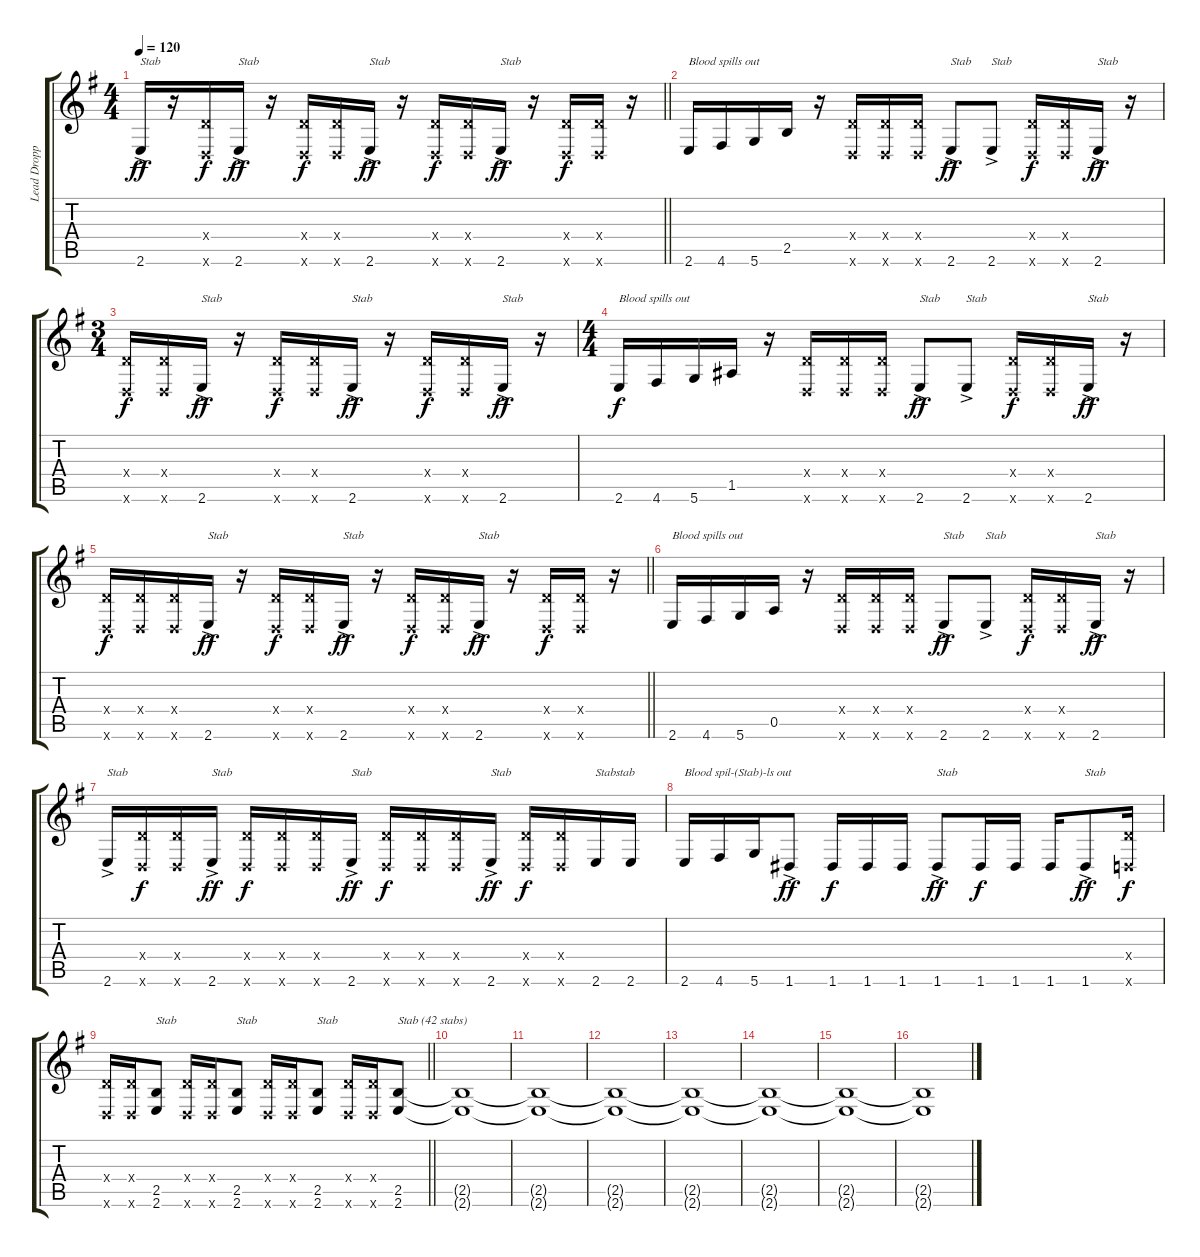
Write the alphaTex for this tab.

\track ("Lead Dropped D " "Lead Dropp") {instrument distortionguitar}
\staff {score tabs}
\tuning (E4 B3 G3 D3 A2 D2) {hide}
\ts (4 4)
\tempo 120
\clef g2
\barLineRight lightlight
\ks eminor
2.6{ac}.16{txt "Stab" dy ff} r.16 (0.4{x} 0.6{x}).16{dy f} 2.6{ac}.16{txt "Stab" dy ff} r.16 (0.4{x} 0.6{x}).16{dy f} (0.4{x} 0.6{x}).16 2.6{ac}.16{txt "Stab" dy ff} r.16 (0.4{x} 0.6{x}).16{dy f} (0.4{x} 0.6{x}).16 2.6{ac}.16{txt "Stab" dy ff} r.16 (0.4{x} 0.6{x}).16{dy f} (0.4{x} 0.6{x}).16 r.16 |
2.6.16{txt "Blood spills out"} 4.6.16 5.6.16 2.5.16 r.16 (0.4{x} 0.6{x}).16 (0.4{x} 0.6{x}).16 (0.4{x} 0.6{x}).16 2.6{ac}.8{txt "Stab" dy ff} 2.6{ac}.8{txt "Stab"} (0.4{x} 0.6{x}).16{dy f} (0.4{x} 0.6{x}).16 2.6{ac}.16{txt "Stab" dy ff} r.16 |
\ts (3 4)
(0.4{x} 0.6{x}).16{dy f} (0.4{x} 0.6{x}).16 2.6{ac}.16{txt "Stab" dy ff} r.16 (0.4{x} 0.6{x}).16{dy f} (0.4{x} 0.6{x}).16 2.6{ac}.16{txt "Stab" dy ff} r.16 (0.4{x} 0.6{x}).16{dy f} (0.4{x} 0.6{x}).16 2.6{ac}.16{txt "Stab" dy ff} r.16 |
\ts (4 4)
2.6.16{txt "Blood spills out" dy f} 4.6.16 5.6.16 1.5.16 r.16 (0.4{x} 0.6{x}).16 (0.4{x} 0.6{x}).16 (0.4{x} 0.6{x}).16 2.6{ac}.8{txt "Stab" dy ff} 2.6{ac}.8{txt "Stab"} (0.4{x} 0.6{x}).16{dy f} (0.4{x} 0.6{x}).16 2.6{ac}.16{txt "Stab" dy ff} r.16 |
\barLineRight lightlight
(0.4{x} 0.6{x}).16{dy f} (0.4{x} 0.6{x}).16 (0.4{x} 0.6{x}).16 2.6{ac}.16{txt "Stab" dy ff} r.16 (0.4{x} 0.6{x}).16{dy f} (0.4{x} 0.6{x}).16 2.6{ac}.16{txt "Stab" dy ff} r.16 (0.4{x} 0.6{x}).16{dy f} (0.4{x} 0.6{x}).16 2.6{ac}.16{txt "Stab" dy ff} r.16 (0.4{x} 0.6{x}).16{dy f} (0.4{x} 0.6{x}).16 r.16 |
2.6.16{txt "Blood spills out"} 4.6.16 5.6.16 0.5.16 r.16 (0.4{x} 0.6{x}).16 (0.4{x} 0.6{x}).16 (0.4{x} 0.6{x}).16 2.6{ac}.8{txt "Stab" dy ff} 2.6{ac}.8{txt "Stab"} (0.4{x} 0.6{x}).16{dy f} (0.4{x} 0.6{x}).16 2.6{ac}.16{txt "Stab" dy ff} r.16 |
2.6{ac}.16{txt "Stab"} (0.4{x} 0.6{x}).16{dy f} (0.4{x} 0.6{x}).16 2.6{ac}.16{txt "Stab" dy ff} (0.4{x} 0.6{x}).16{dy f} (0.4{x} 0.6{x}).16 (0.4{x} 0.6{x}).16 2.6{ac}.16{txt "Stab" dy ff} (0.4{x} 0.6{x}).16{dy f} (0.4{x} 0.6{x}).16 (0.4{x} 0.6{x}).16 2.6{ac}.16{txt "Stab" dy ff} (0.4{x} 0.6{x}).16{dy f} (0.4{x} 0.6{x}).16 2.6.16{txt "Stabstab"} 2.6.16 |
2.6.16{txt "Blood spil-(Stab)-ls out"} 4.6.16 5.6.16 1.6{ac}.8{dy ff} 1.6.16{dy f} 1.6.16 1.6.16 1.6{ac}.8{txt "Stab" dy ff} 1.6.16{dy f} 1.6.16 1.6.16 1.6{ac}.8{txt "Stab" dy ff} (0.4{x} 0.6{x}).16{dy f} |
\barLineRight lightlight
(0.4{x} 0.6{x}).16 (0.4{x} 0.6{x}).16 (2.5 2.6).8{txt "Stab"} (0.4{x} 0.6{x}).16 (0.4{x} 0.6{x}).16 (2.5 2.6).8{txt "Stab"} (0.4{x} 0.6{x}).16 (0.4{x} 0.6{x}).16 (2.5 2.6).8{txt "Stab"} (0.4{x} 0.6{x}).16 (0.4{x} 0.6{x}).16 (2.5 2.6).8{txt "Stab (42 stabs)"} |
\section ("" "")
(2.5{t} 2.6{t}).1 |
(2.5{t} 2.6{t}).1 |
(2.5{t} 2.6{t}).1 |
(2.5{t} 2.6{t}).1 |
(2.5{t} 2.6{t}).1 |
(2.5{t} 2.6{t}).1 |
(2.5{t} 2.6{t}).1{volume 0}
